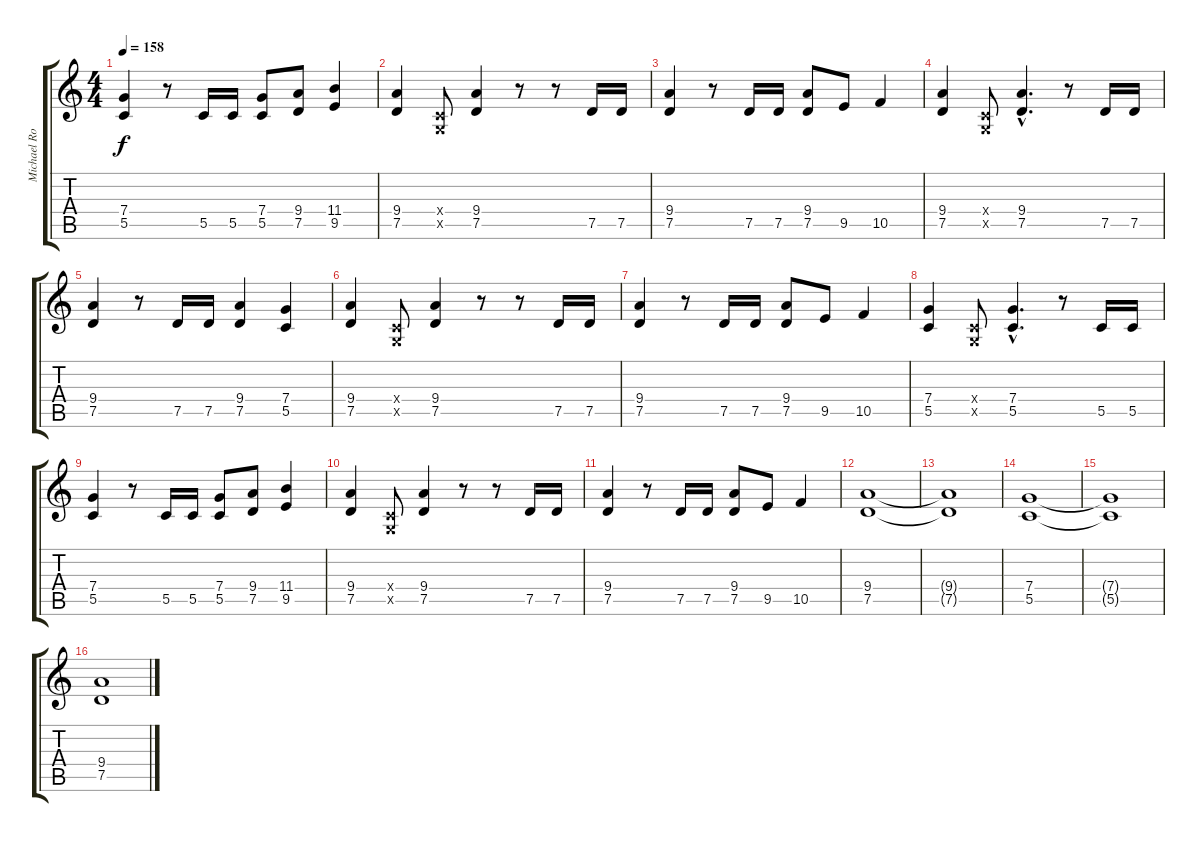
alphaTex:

\track ("Michael Romeo(base)" "Michael Ro") {instrument distortionguitar}
\staff {score tabs}
\tuning (D4 A3 F3 C3 G2 D2) {hide}
\ts (4 4)
\tempo 158
\clef g2
\ks c
(7.4 5.5).4{dy f} r.8 5.5.16 5.5.16 (7.4 5.5).8 (9.4 7.5).8 (11.4 9.5).4 |
(9.4 7.5).4 (0.4{x} 0.5{x}).8 (9.4 7.5).4 r.8 r.8 7.5.16 7.5.16 |
(9.4 7.5).4 r.8 7.5.16 7.5.16 (9.4 7.5).8 9.5.8 10.5.4 |
(9.4 7.5).4 (0.4{x} 0.5{x}).8 (9.4{hac} 7.5{hac}).4{d} r.8 7.5.16 7.5.16 |
(9.4 7.5).4 r.8 7.5.16 7.5.16 (9.4 7.5).4 (7.4 5.5).4 |
(9.4 7.5).4 (0.4{x} 0.5{x}).8 (9.4 7.5).4 r.8 r.8 7.5.16 7.5.16 |
(9.4 7.5).4 r.8 7.5.16 7.5.16 (9.4 7.5).8 9.5.8 10.5.4 |
(7.4 5.5).4 (0.4{x} 0.5{x}).8 (7.4{hac} 5.5{hac}).4{d} r.8 5.5.16 5.5.16 |
(7.4 5.5).4 r.8 5.5.16 5.5.16 (7.4 5.5).8 (9.4 7.5).8 (11.4 9.5).4 |
(9.4 7.5).4 (0.4{x} 0.5{x}).8 (9.4 7.5).4 r.8 r.8 7.5.16 7.5.16 |
(9.4 7.5).4 r.8 7.5.16 7.5.16 (9.4 7.5).8 9.5.8 10.5.4 |
(9.4 7.5).1 |
(9.4{t} 7.5{t}).1 |
(7.4 5.5).1 |
(7.4{t} 5.5{t}).1 |
(9.4 7.5).1
